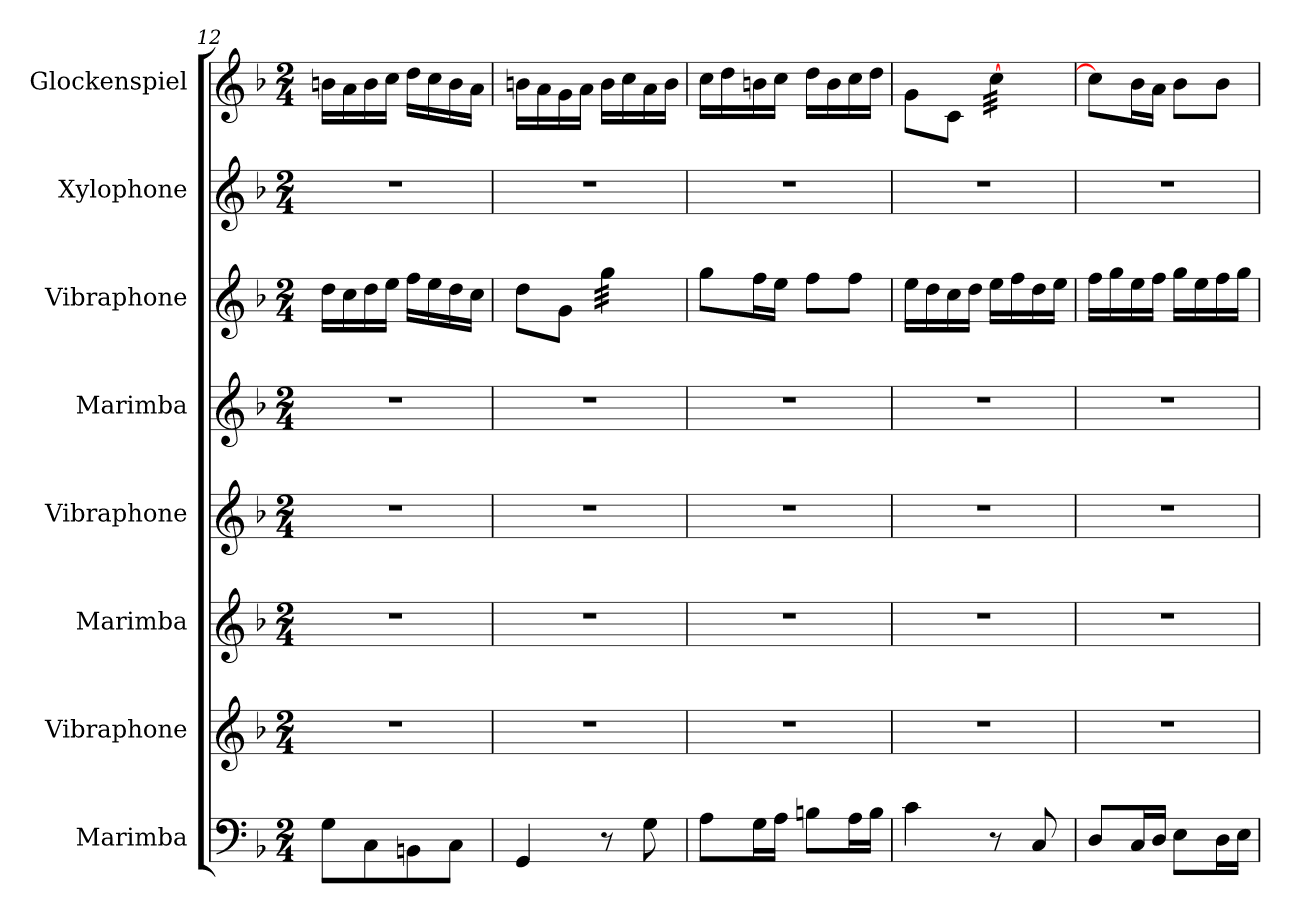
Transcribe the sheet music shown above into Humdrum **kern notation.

**kern	**kern	**kern	**kern	**kern	**kern	**kern	**kern
*part8	*part7	*part6	*part5	*part4	*part3	*part2	*part1
*staff8	*staff7	*staff6	*staff5	*staff4	*staff3	*staff2	*staff1
*I"Marimba	*I"Vibraphone	*I"Marimba	*I"Vibraphone	*I"Marimba	*I"Vibraphone	*I"Xylophone	*I"Glockenspiel
*I'Mrm.	*I'Vib.	*I'Mrm.	*I'Vib.	*I'Mrm.	*I'Vib.	*I'Xyl.	*I'Glock.
*clefF4	*clefG2	*clefG2	*clefG2	*clefG2	*clefG2	*clefG2	*clefG2
*	*	*	*	*	*	*ITrd-7c-12	*ITrd-14c-24
*k[b-]	*k[b-]	*k[b-]	*k[b-]	*k[b-]	*k[b-]	*k[b-]	*k[b-]
*M2/4	*M2/4	*M2/4	*M2/4	*M2/4	*M2/4	*M2/4	*M2/4
=12	=12	=12	=12	=12	=12	=12	=12
8G\L	2r	2r	2r	2r	16dd\LL	2r	16bbbn\LL
.	.	.	.	.	16cc\	.	16aaa\
8C\	.	.	.	.	16dd\	.	16bbb\
.	.	.	.	.	16ee\JJ	.	16cccc\JJ
8BBn\	.	.	.	.	16ff\LL	.	16dddd\LL
.	.	.	.	.	16ee\	.	16cccc\
8C\J	.	.	.	.	16dd\	.	16bbb\
.	.	.	.	.	16cc\JJ	.	16aaa\JJ
=13	=13	=13	=13	=13	=13	=13	=13
4GG/	2r	2r	2r	2r	8dd\L	2r	16bbbn\LL
.	.	.	.	.	.	.	16aaa\
.	.	.	.	.	8g\J	.	16ggg\
.	.	.	.	.	.	.	16aaa\JJ
*	*	*	*	*	*tremolo	*	*
8r	.	.	.	.	(>32gg\LLL	.	16bbb\LL
.	.	.	.	.	(>32gg\	.	.
.	.	.	.	.	(>32gg\	.	16cccc\
.	.	.	.	.	(>32gg\	.	.
8G\	.	.	.	.	(>32gg\	.	16aaa\
.	.	.	.	.	(>32gg\	.	.
.	.	.	.	.	(>32gg\	.	16bbb\JJ
.	.	.	.	.	32gg\JJJ	.	.
*	*	*	*	*	*Xtremolo	*	*
=14	=14	=14	=14	=14	=14	=14	=14
8A\L	2r	2r	2r	2r	8gg\L)	2r	16cccc\LL
.	.	.	.	.	.	.	16dddd\
16G\L	.	.	.	.	16ff\L	.	16bbbn\
16A\JJ	.	.	.	.	16ee\JJ	.	16cccc\JJ
8Bn\L	.	.	.	.	8ff\L	.	16dddd\LL
.	.	.	.	.	.	.	16bbb\
16A\L	.	.	.	.	8ff\J	.	16cccc\
16B\JJ	.	.	.	.	.	.	16dddd\JJ
=15	=15	=15	=15	=15	=15	=15	=15
4c\	2r	2r	2r	2r	16ee\LL	2r	8ggg\L
.	.	.	.	.	16dd\	.	.
.	.	.	.	.	16cc\	.	8ccc\J
.	.	.	.	.	16dd\JJ	.	.
*	*	*	*	*	*	*	*tremolo
8r	.	.	.	.	16ee\LL	.	[32cccc\LLL
.	.	.	.	.	.	.	32cccc\
.	.	.	.	.	16ff\	.	32cccc\
.	.	.	.	.	.	.	32cccc\
8C/	.	.	.	.	16dd\	.	32cccc\
.	.	.	.	.	.	.	32cccc\
.	.	.	.	.	16ee\JJ	.	32cccc\
.	.	.	.	.	.	.	32cccc\JJJ
*	*	*	*	*	*	*	*Xtremolo
=16	=16	=16	=16	=16	=16	=16	=16
8D/L	2r	2r	2r	2r	16ff\LL	2r	8cccc\L]
.	.	.	.	.	16gg\	.	.
16C/L	.	.	.	.	16ee\	.	16bbb-\L
16D/JJ	.	.	.	.	16ff\JJ	.	16aaa\JJ
8E\L	.	.	.	.	16gg\LL	.	8bbb-\L
.	.	.	.	.	16ee\	.	.
16D\L	.	.	.	.	16ff\	.	8bbb-\J
16E\JJ	.	.	.	.	16gg\JJ	.	.
=	=	=	=	=	=	=	=
*-	*-	*-	*-	*-	*-	*-	*-
